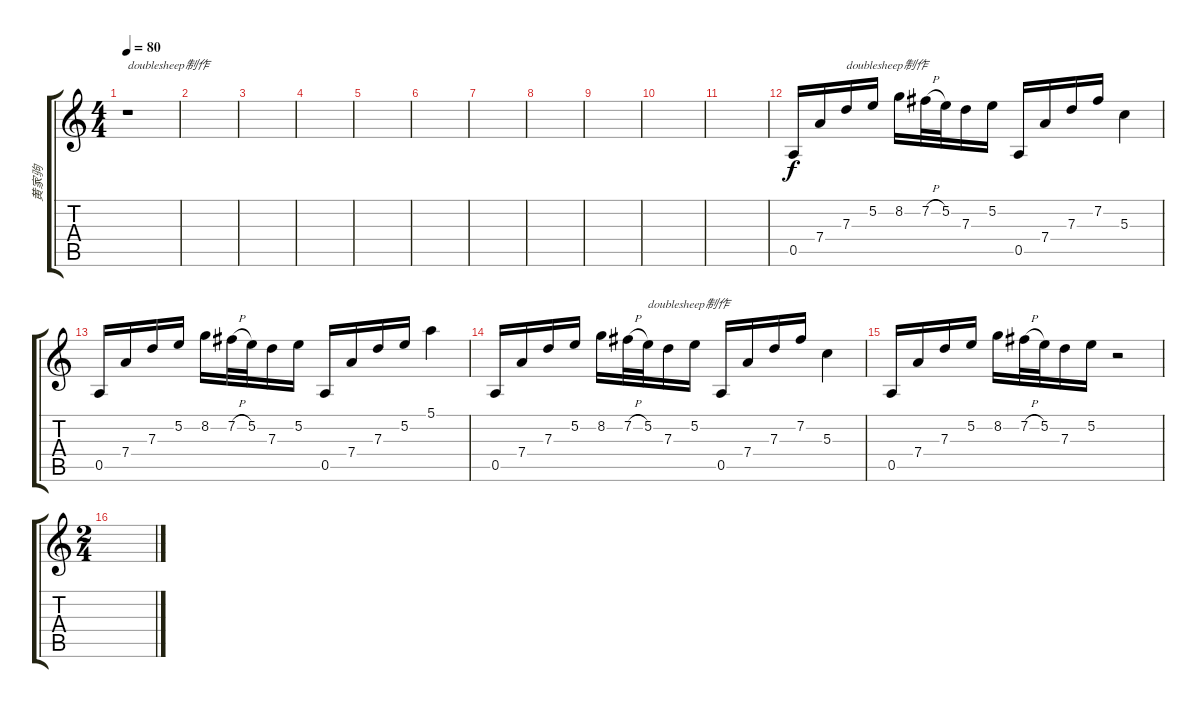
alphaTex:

\track ("黄家驹" "黄家驹") {instrument acousticguitarsteel}
\staff {score tabs}
\tuning (E4 B3 G3 D3 A2 E2) {hide}
\ts (4 4)
\tempo 80
\clef g2
\ks c
r.1{txt "doublesheep制作" dy f instrument acousticguitarsteel} |
|
|
|
|
|
|
|
|
|
|
0.5.16 7.4.16 7.3.16{txt "doublesheep制作"} 5.2.16 8.2.16 7.2{h}.32 5.2.32 7.3.16 5.2.16 0.5.16 7.4.16 7.3.16 7.2.16 5.3.4 |
0.5.16 7.4.16 7.3.16 5.2.16 8.2.16 7.2{h}.32 5.2.32 7.3.16 5.2.16 0.5.16 7.4.16 7.3.16 5.2.16 5.1.4 |
0.5.16 7.4.16 7.3.16 5.2.16 8.2.16 7.2{h}.32 5.2.32{txt "doublesheep制作"} 7.3.16 5.2.16 0.5.16 7.4.16 7.3.16 7.2.16 5.3.4 |
0.5.16 7.4.16 7.3.16 5.2.16 8.2.16 7.2{h}.32 5.2.32 7.3.16 5.2.16 r.2 |
\ts (2 4)
